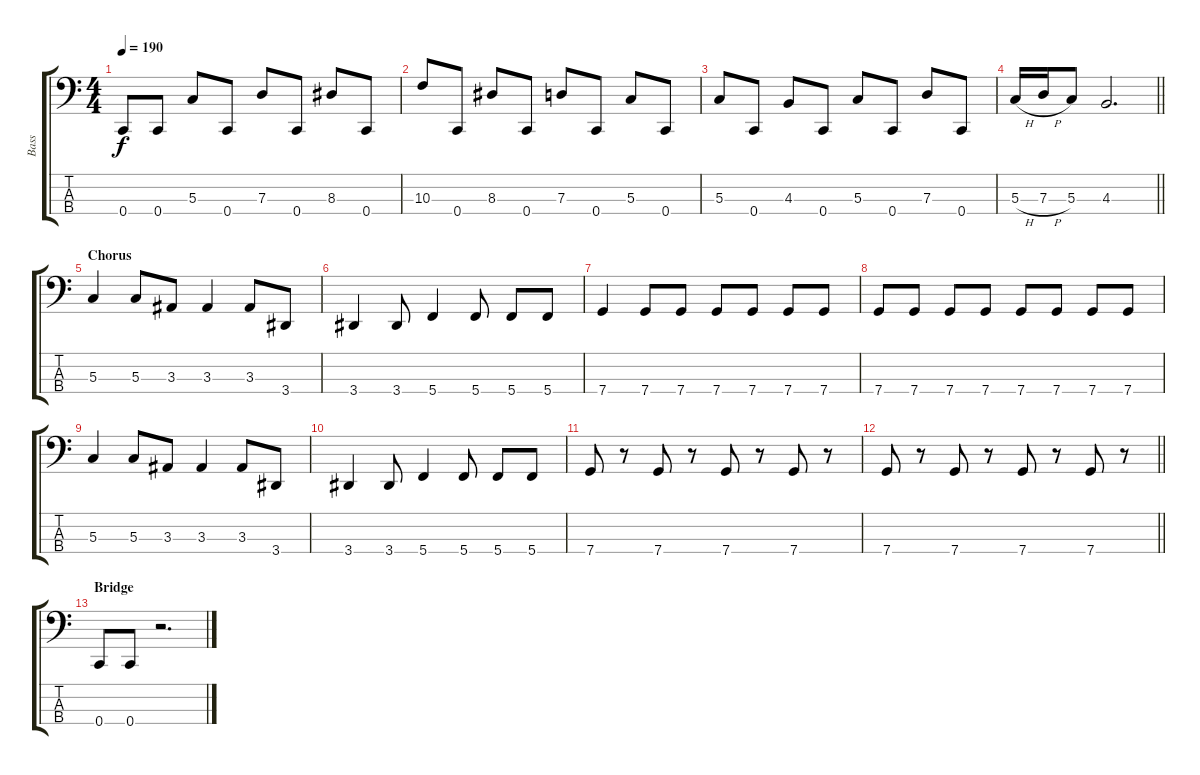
\track ("Bass" "Bass") {instrument electricbassfinger}
\staff {score tabs}
\tuning (F2 C2 G1 C1) {hide}
\ts (4 4)
\tempo 190
\clef f4
\ks c
0.4.8{dy f} 0.4.8 5.3.8 0.4.8 7.3.8 0.4.8 8.3.8 0.4.8 |
10.3.8 0.4.8 8.3.8 0.4.8 7.3.8 0.4.8 5.3.8 0.4.8 |
5.3.8 0.4.8 4.3.8 0.4.8 5.3.8 0.4.8 7.3.8 0.4.8 |
\barLineRight lightlight
5.3{h}.16 7.3{h}.16 5.3.8 4.3.2{d} |
\section ("" "Chorus")
5.3.4 5.3.8 3.3.8 3.3.4 3.3.8 3.4.8 |
3.4.4 3.4.8 5.4.4 5.4.8 5.4.8 5.4.8 |
7.4.4 7.4.8 7.4.8 7.4.8 7.4.8 7.4.8 7.4.8 |
7.4.8 7.4.8 7.4.8 7.4.8 7.4.8 7.4.8 7.4.8 7.4.8 |
5.3.4 5.3.8 3.3.8 3.3.4 3.3.8 3.4.8 |
3.4.4 3.4.8 5.4.4 5.4.8 5.4.8 5.4.8 |
7.4.8 r.8 7.4.8 r.8 7.4.8 r.8 7.4.8 r.8 |
\barLineRight lightlight
7.4.8 r.8 7.4.8 r.8 7.4.8 r.8 7.4.8 r.8 |
\section ("" "Bridge")
0.4.8 0.4.8 r.2{d}
